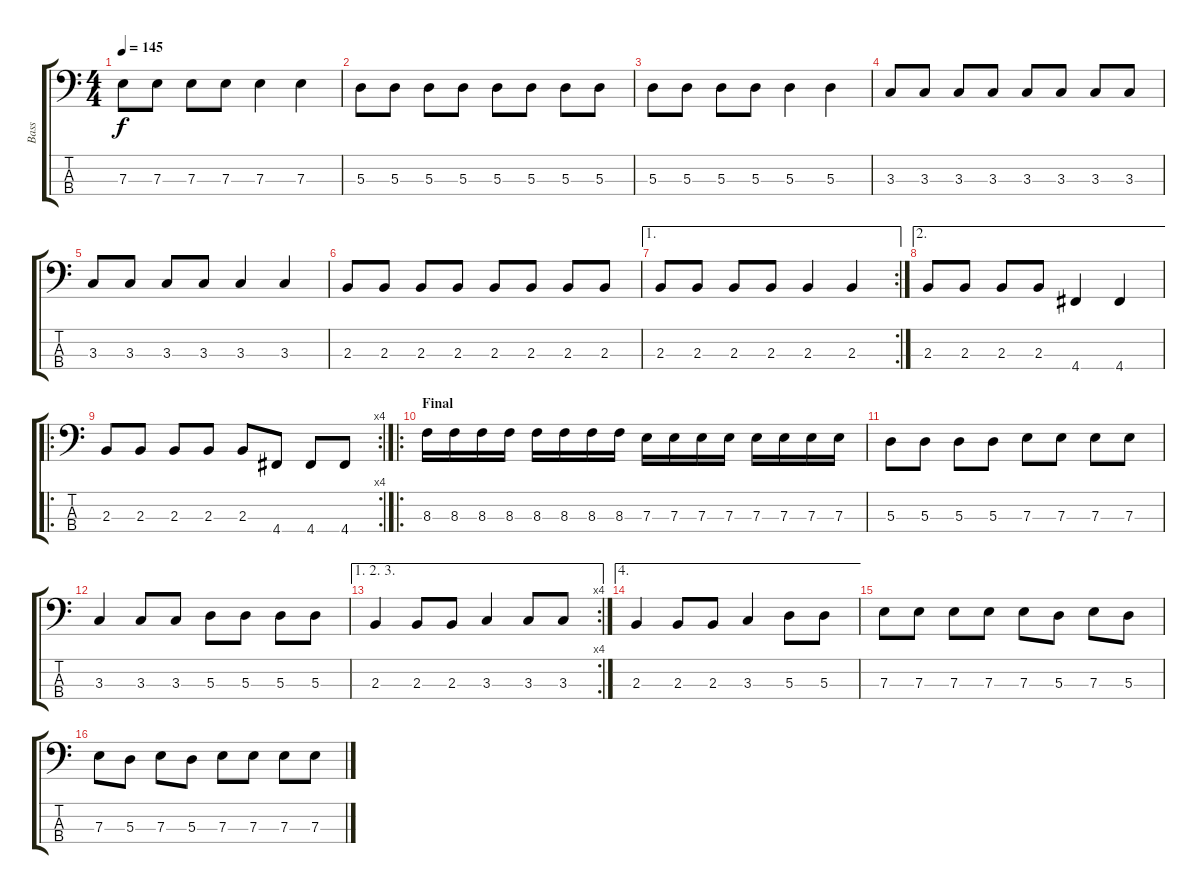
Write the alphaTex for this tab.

\track ("Bass" "Bass") {instrument electricbassfinger}
\staff {score tabs}
\tuning (G2 D2 A1 D1) {hide}
\ts (4 4)
\tempo 145
\clef f4
\ks c
7.3.8{dy f} 7.3.8 7.3.8 7.3.8 7.3.4 7.3.4 |
5.3.8 5.3.8 5.3.8 5.3.8 5.3.8 5.3.8 5.3.8 5.3.8 |
5.3.8 5.3.8 5.3.8 5.3.8 5.3.4 5.3.4 |
3.3.8 3.3.8 3.3.8 3.3.8 3.3.8 3.3.8 3.3.8 3.3.8 |
3.3.8 3.3.8 3.3.8 3.3.8 3.3.4 3.3.4 |
2.3.8 2.3.8 2.3.8 2.3.8 2.3.8 2.3.8 2.3.8 2.3.8 |
\ae 1
\rc 2
2.3.8 2.3.8 2.3.8 2.3.8 2.3.4 2.3.4 |
\ae 2
2.3.8 2.3.8 2.3.8 2.3.8 4.4.4 4.4.4 |
\ro
\rc 4
2.3.8 2.3.8 2.3.8 2.3.8 2.3.8 4.4.8 4.4.8 4.4.8 |
\ro
\section ("" "Final")
8.3.16 8.3.16 8.3.16 8.3.16 8.3.16 8.3.16 8.3.16 8.3.16 7.3.16 7.3.16 7.3.16 7.3.16 7.3.16 7.3.16 7.3.16 7.3.16 |
5.3.8 5.3.8 5.3.8 5.3.8 7.3.8 7.3.8 7.3.8 7.3.8 |
3.3.4 3.3.8 3.3.8 5.3.8 5.3.8 5.3.8 5.3.8 |
\ae (1 2 3)
\rc 4
2.3.4 2.3.8 2.3.8 3.3.4 3.3.8 3.3.8 |
\ae 4
2.3.4 2.3.8 2.3.8 3.3.4 5.3.8 5.3.8 |
7.3.8 7.3.8 7.3.8 7.3.8 7.3.8 5.3.8 7.3.8 5.3.8 |
7.3.8 5.3.8 7.3.8 5.3.8 7.3.8 7.3.8 7.3.8 7.3.8
